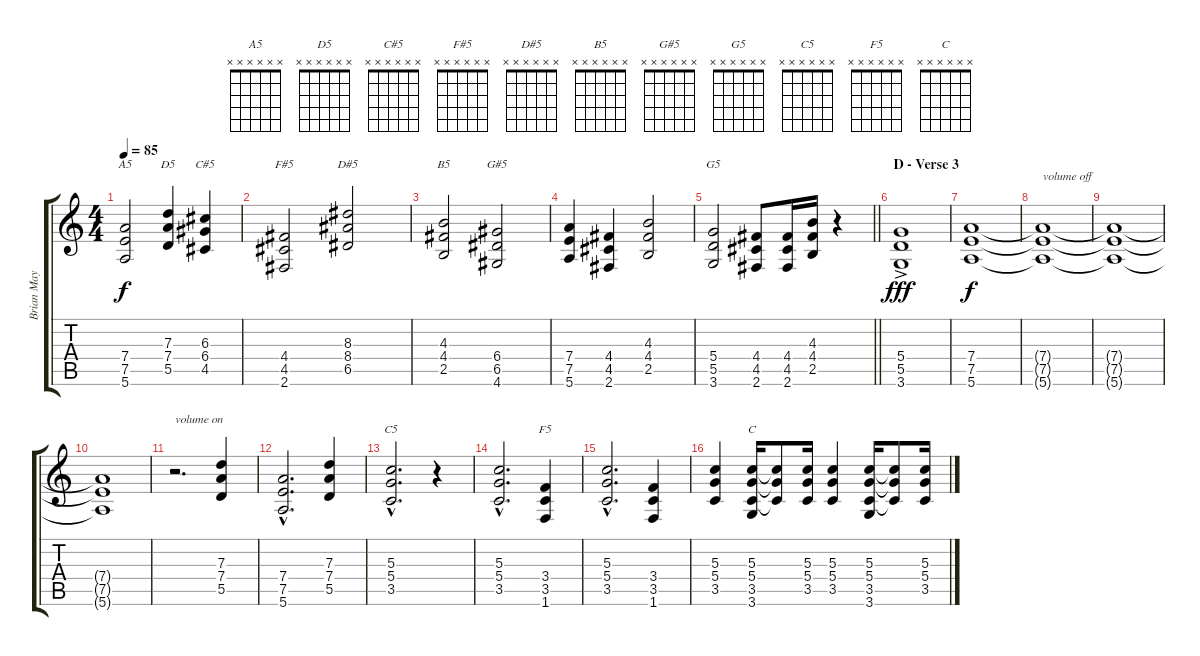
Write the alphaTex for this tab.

\track ("Brian May - 2nd guitar" "Brian May ") {instrument overdrivenguitar}
\staff {score tabs}
\tuning (E4 B3 G3 D3 A2 E2) {hide}
\chord ("A5" x x x x x x)
\chord ("D5" x x x x x x)
\chord ("C#5" x x x x x x)
\chord ("F#5" x x x x x x)
\chord ("D#5" x x x x x x)
\chord ("B5" x x x x x x)
\chord ("G#5" x x x x x x)
\chord ("G5" x x x x x x)
\chord ("C5" x x x x x x)
\chord ("F5" x x x x x x)
\chord ("C" x x x x x x)
\ts (4 4)
\tempo 85
\clef g2
\ks c
(7.4 7.5 5.6).2{ch "A5" dy f} (7.3 7.4 5.5).4{ch "D5"} (6.3 6.4 4.5).4{ch "C#5"} |
(4.4 4.5 2.6).2{ch "F#5"} (8.3 8.4 6.5).2{ch "D#5"} |
(4.3 4.4 2.5).2{ch "B5"} (6.4 6.5 4.6).2{ch "G#5"} |
(7.4 7.5 5.6).4 (4.4 4.5 2.6).4 (4.3 4.4 2.5).2 |
\barLineRight lightlight
(5.4 5.5 3.6).2{ch "G5"} (4.4 4.5 2.6).8 (4.4 4.5 2.6).16 (4.3 4.4 2.5).16 r.4 |
\section ("" "D - Verse 3")
(5.4{ac} 5.5{ac} 3.6).1{dy fff} |
(7.4 7.5 5.6).1{dy f} |
(7.4{t} 7.5{t} 5.6{t}).1{txt "volume off" volume 0} |
(7.4{t} 7.5{t} 5.6{t}).1 |
(7.4{t} 7.5{t} 5.6{t}).1 |
r.2{d txt "volume on" volume 13} (7.3 7.4 5.5).4 |
(7.4{hac} 7.5{hac} 5.6{hac}).2{d} (7.3 7.4 5.5).4 |
(5.3{hac} 5.4{hac} 3.5{hac}).2{d ch "C5"} r.4 |
(5.3{hac} 5.4{hac} 3.5{hac}).2{d} (3.4 3.5 1.6).4{ch "F5"} |
(5.3{hac} 5.4{hac} 3.5{hac}).2{d} (3.4 3.5 1.6).4 |
(5.3 5.4 3.5).4 (5.3 5.4 3.5 3.6).16{ch "C"} (5.3{t} 5.4{t} 3.5{t}).8 (5.3 5.4 3.5).16 (5.3 5.4 3.5).4 (5.3 5.4 3.5 3.6).16 (5.3{t} 5.4{t} 3.5{t}).8 (5.3 5.4 3.5).16
